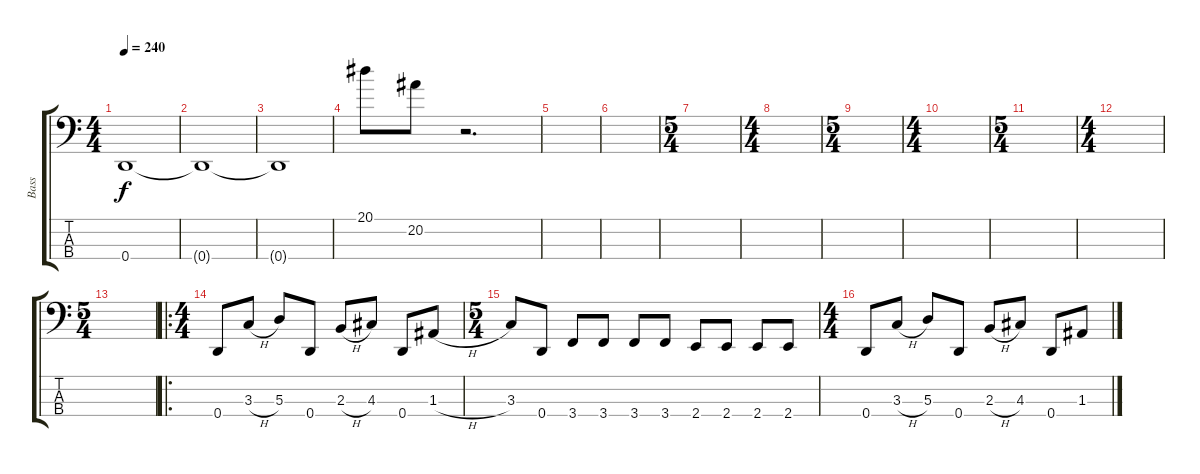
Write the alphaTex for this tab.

\track ("Bass" "Bass") {instrument electricbassfinger}
\staff {score tabs}
\tuning (G2 D2 A1 D1) {hide}
\ts (4 4)
\tempo 240
\clef f4
\ks c
0.4{t}.1{dy f} |
0.4{t}.1 |
0.4{t}.1 |
20.1.8 20.2.8 r.2{d} |
|
|
\ts (5 4)
|
\ts (4 4)
|
\ts (5 4)
|
\ts (4 4)
|
\ts (5 4)
|
\ts (4 4)
|
\ts (5 4)
|
\ro
\ts (4 4)
0.4.8 3.3{h}.8 5.3.8 0.4.8 2.3{h}.8 4.3.8 0.4.8 1.3{h}.8 |
\ts (5 4)
3.3.8 0.4.8 3.4.8 3.4.8 3.4.8 3.4.8 2.4.8 2.4.8 2.4.8 2.4.8 |
\ts (4 4)
0.4.8 3.3{h}.8 5.3.8 0.4.8 2.3{h}.8 4.3.8 0.4.8 1.3{h}.8
